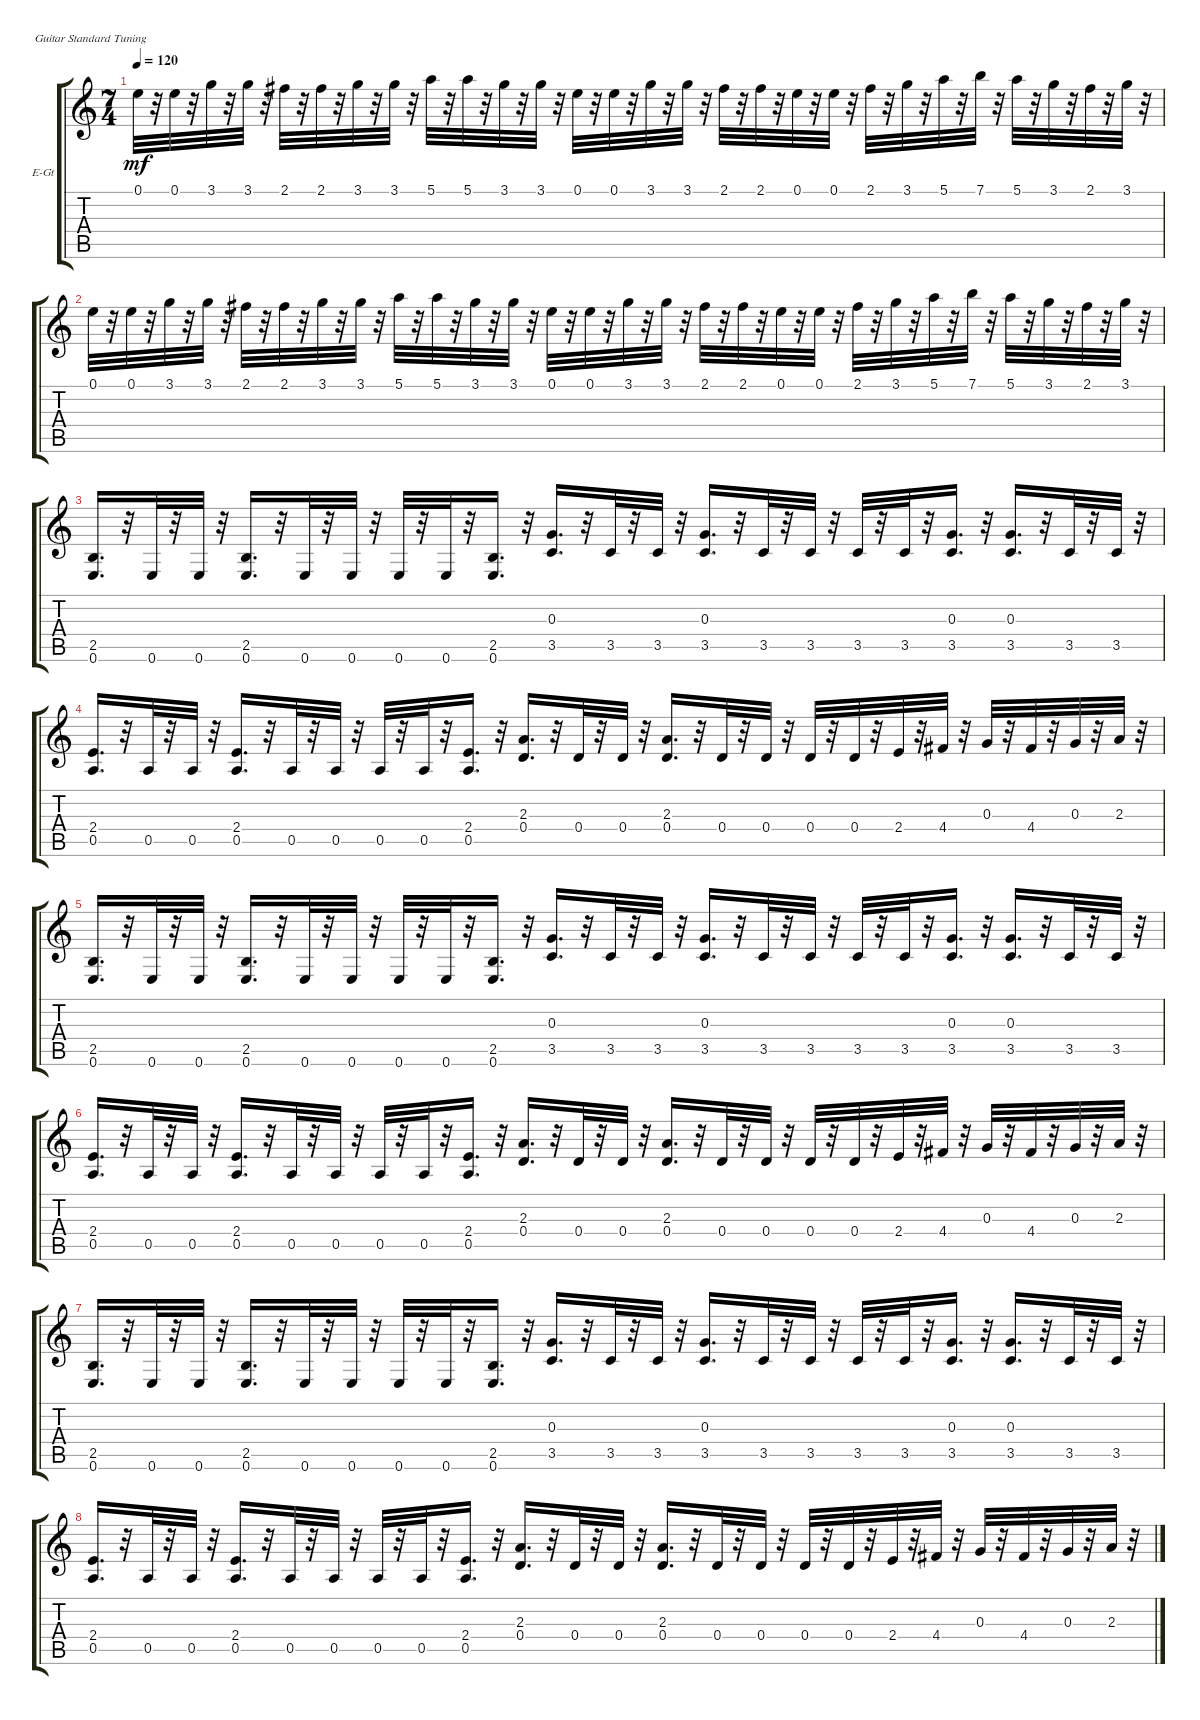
\bracketExtendMode groupsimilarinstruments
\firstSystemTrackNameOrientation horizontal
\otherSystemsTrackNameOrientation horizontal
\track ("" "E-Gt") {instrument electricguitarclean}
\staff {score tabs}
\tuning (E4 B3 G3 D3 A2 E2)
\ts (7 4)
\tempo 120
\clef g2
\ks c
0.1.32{dy mf} r.32 0.1.32 r.32 3.1.32 r.32 3.1.32 r.32 2.1.32 r.32 2.1.32 r.32 3.1.32 r.32 3.1.32 r.32 5.1.32 r.32 5.1.32 r.32 3.1.32 r.32 3.1.32 r.32 0.1.32 r.32 0.1.32 r.32 3.1.32 r.32 3.1.32 r.32 2.1.32 r.32 2.1.32 r.32 0.1.32 r.32 0.1.32 r.32 2.1.32 r.32 3.1.32 r.32 5.1.32 r.32 7.1.32 r.32 5.1.32 r.32 3.1.32 r.32 2.1.32 r.32 3.1.32 r.32 |
0.1.32 r.32 0.1.32 r.32 3.1.32 r.32 3.1.32 r.32 2.1.32 r.32 2.1.32 r.32 3.1.32 r.32 3.1.32 r.32 5.1.32 r.32 5.1.32 r.32 3.1.32 r.32 3.1.32 r.32 0.1.32 r.32 0.1.32 r.32 3.1.32 r.32 3.1.32 r.32 2.1.32 r.32 2.1.32 r.32 0.1.32 r.32 0.1.32 r.32 2.1.32 r.32 3.1.32 r.32 5.1.32 r.32 7.1.32 r.32 5.1.32 r.32 3.1.32 r.32 2.1.32 r.32 3.1.32 r.32 |
(2.5 0.6).16{d} r.32 0.6.32 r.32 0.6.32 r.32 (2.5 0.6).16{d} r.32 0.6.32 r.32 0.6.32 r.32 0.6.32 r.32 0.6.32 r.32 (2.5 0.6).16{d} r.32 (0.3 3.5).16{d} r.32 3.5.32 r.32 3.5.32 r.32 (0.3 3.5).16{d} r.32 3.5.32 r.32 3.5.32 r.32 3.5.32 r.32 3.5.32 r.32 (0.3 3.5).16{d} r.32 (0.3 3.5).16{d} r.32 3.5.32 r.32 3.5.32 r.32 |
(2.4 0.5).16{d} r.32 0.5.32 r.32 0.5.32 r.32 (2.4 0.5).16{d} r.32 0.5.32 r.32 0.5.32 r.32 0.5.32 r.32 0.5.32 r.32 (2.4 0.5).16{d} r.32 (2.3 0.4).16{d} r.32 0.4.32 r.32 0.4.32 r.32 (2.3 0.4).16{d} r.32 0.4.32 r.32 0.4.32 r.32 0.4.32 r.32 0.4.32 r.32 2.4.32 r.32 4.4.32 r.32 0.3.32 r.32 4.4.32 r.32 0.3.32 r.32 2.3.32 r.32 |
(2.5 0.6).16{d} r.32 0.6.32 r.32 0.6.32 r.32 (2.5 0.6).16{d} r.32 0.6.32 r.32 0.6.32 r.32 0.6.32 r.32 0.6.32 r.32 (2.5 0.6).16{d} r.32 (0.3 3.5).16{d} r.32 3.5.32 r.32 3.5.32 r.32 (0.3 3.5).16{d} r.32 3.5.32 r.32 3.5.32 r.32 3.5.32 r.32 3.5.32 r.32 (0.3 3.5).16{d} r.32 (0.3 3.5).16{d} r.32 3.5.32 r.32 3.5.32 r.32 |
(2.4 0.5).16{d} r.32 0.5.32 r.32 0.5.32 r.32 (2.4 0.5).16{d} r.32 0.5.32 r.32 0.5.32 r.32 0.5.32 r.32 0.5.32 r.32 (2.4 0.5).16{d} r.32 (2.3 0.4).16{d} r.32 0.4.32 r.32 0.4.32 r.32 (2.3 0.4).16{d} r.32 0.4.32 r.32 0.4.32 r.32 0.4.32 r.32 0.4.32 r.32 2.4.32 r.32 4.4.32 r.32 0.3.32 r.32 4.4.32 r.32 0.3.32 r.32 2.3.32 r.32 |
(2.5 0.6).16{d} r.32 0.6.32 r.32 0.6.32 r.32 (2.5 0.6).16{d} r.32 0.6.32 r.32 0.6.32 r.32 0.6.32 r.32 0.6.32 r.32 (2.5 0.6).16{d} r.32 (0.3 3.5).16{d} r.32 3.5.32 r.32 3.5.32 r.32 (0.3 3.5).16{d} r.32 3.5.32 r.32 3.5.32 r.32 3.5.32 r.32 3.5.32 r.32 (0.3 3.5).16{d} r.32 (0.3 3.5).16{d} r.32 3.5.32 r.32 3.5.32 r.32 |
(2.4 0.5).16{d} r.32 0.5.32 r.32 0.5.32 r.32 (2.4 0.5).16{d} r.32 0.5.32 r.32 0.5.32 r.32 0.5.32 r.32 0.5.32 r.32 (2.4 0.5).16{d} r.32 (2.3 0.4).16{d} r.32 0.4.32 r.32 0.4.32 r.32 (2.3 0.4).16{d} r.32 0.4.32 r.32 0.4.32 r.32 0.4.32 r.32 0.4.32 r.32 2.4.32 r.32 4.4.32 r.32 0.3.32 r.32 4.4.32 r.32 0.3.32 r.32 2.3.32 r.32
